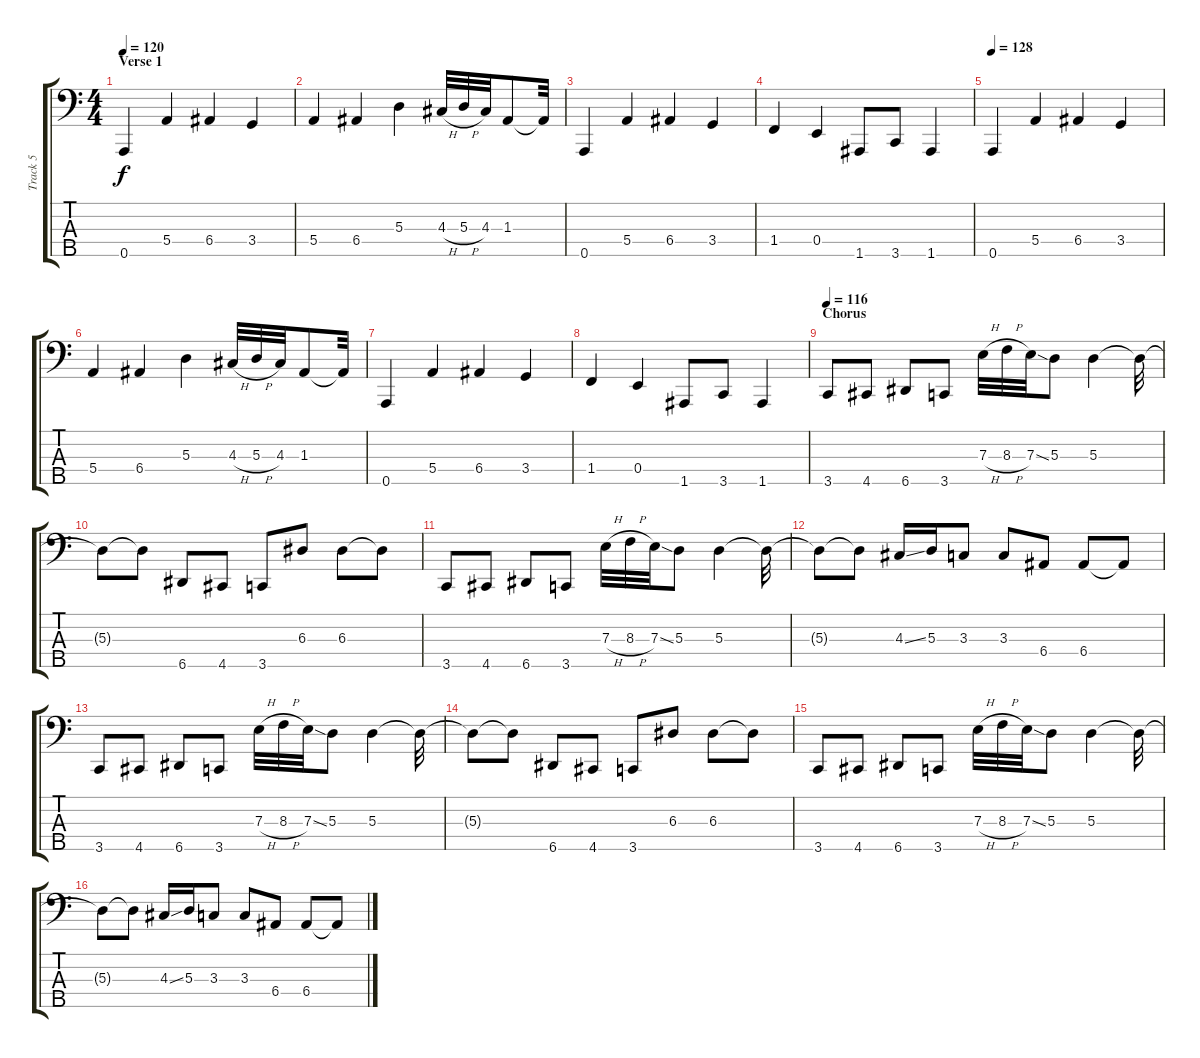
\track ("Track 5" "Track 5") {instrument electricbasspick}
\staff {score tabs}
\tuning (G2 D2 A1 E1 A0) {hide}
\ts (4 4)
\section ("" "Verse 1")
\tempo 120
\clef f4
\ks c
0.5.4{dy f} 5.4.4 6.4.4 3.4.4 |
5.4.4 6.4.4 5.3.4 4.3{h}.32 5.3{h}.32 4.3.32 1.3.8 1.3{t}.32 |
0.5.4 5.4.4 6.4.4 3.4.4 |
1.4.4 0.4.4 1.5.8 3.5.8 1.5.4 |
\tempo 128
0.5.4 5.4.4 6.4.4 3.4.4 |
5.4.4 6.4.4 5.3.4 4.3{h}.32 5.3{h}.32 4.3.32 1.3.8 1.3{t}.32 |
0.5.4 5.4.4 6.4.4 3.4.4 |
1.4.4 0.4.4 1.5.8 3.5.8 1.5.4 |
\section ("" "Chorus")
\tempo 112
\tempo 116
3.5.8 4.5.8 6.5.8 3.5.8 7.3{h}.32 8.3{h}.32 7.3{ss}.32 5.3.8 5.3.4 5.3{t}.32 |
5.3{t}.8 5.3{t}.8 6.5.8 4.5.8 3.5.8 6.3.8 6.3.8 6.3{t}.8 |
3.5.8 4.5.8 6.5.8 3.5.8 7.3{h}.32 8.3{h}.32 7.3{ss}.32 5.3.8 5.3.4 5.3{t}.32 |
5.3{t}.8 5.3{t}.8 4.3{ss}.16 5.3.16 3.3.8 3.3.8 6.4.8 6.4.8 6.4{t}.8 |
3.5.8 4.5.8 6.5.8 3.5.8 7.3{h}.32 8.3{h}.32 7.3{ss}.32 5.3.8 5.3.4 5.3{t}.32 |
5.3{t}.8 5.3{t}.8 6.5.8 4.5.8 3.5.8 6.3.8 6.3.8 6.3{t}.8 |
3.5.8 4.5.8 6.5.8 3.5.8 7.3{h}.32 8.3{h}.32 7.3{ss}.32 5.3.8 5.3.4 5.3{t}.32 |
5.3{t}.8 5.3{t}.8 4.3{ss}.16 5.3.16 3.3.8 3.3.8 6.4.8 6.4.8 6.4{t}.8
